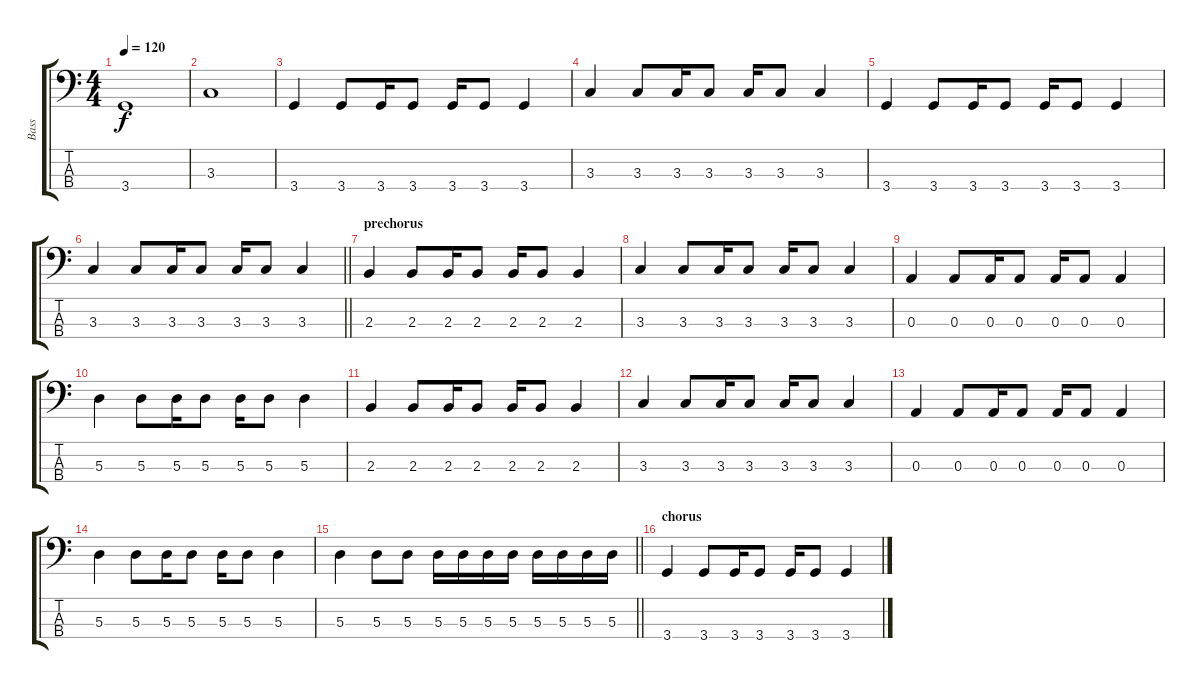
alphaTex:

\track ("Bass" "Bass") {instrument electricbassfinger}
\staff {score tabs}
\tuning (G2 D2 A1 E1) {hide}
\ts (4 4)
\tempo 120
\clef f4
\ks c
3.4.1{dy f} |
3.3.1 |
3.4.4 3.4.8 3.4.16 3.4.8 3.4.16 3.4.8 3.4.4 |
3.3.4 3.3.8 3.3.16 3.3.8 3.3.16 3.3.8 3.3.4 |
3.4.4 3.4.8 3.4.16 3.4.8 3.4.16 3.4.8 3.4.4 |
\barLineRight lightlight
3.3.4 3.3.8 3.3.16 3.3.8 3.3.16 3.3.8 3.3.4 |
\section ("" "prechorus")
2.3.4 2.3.8 2.3.16 2.3.8 2.3.16 2.3.8 2.3.4 |
3.3.4 3.3.8 3.3.16 3.3.8 3.3.16 3.3.8 3.3.4 |
0.3.4 0.3.8 0.3.16 0.3.8 0.3.16 0.3.8 0.3.4 |
5.3.4 5.3.8 5.3.16 5.3.8 5.3.16 5.3.8 5.3.4 |
2.3.4 2.3.8 2.3.16 2.3.8 2.3.16 2.3.8 2.3.4 |
3.3.4 3.3.8 3.3.16 3.3.8 3.3.16 3.3.8 3.3.4 |
0.3.4 0.3.8 0.3.16 0.3.8 0.3.16 0.3.8 0.3.4 |
5.3.4 5.3.8 5.3.16 5.3.8 5.3.16 5.3.8 5.3.4 |
\barLineRight lightlight
5.3.4 5.3.8 5.3.8 5.3.16 5.3.16 5.3.16 5.3.16 5.3.16 5.3.16 5.3.16 5.3.16 |
\section ("" "chorus")
3.4.4 3.4.8 3.4.16 3.4.8 3.4.16 3.4.8 3.4.4
